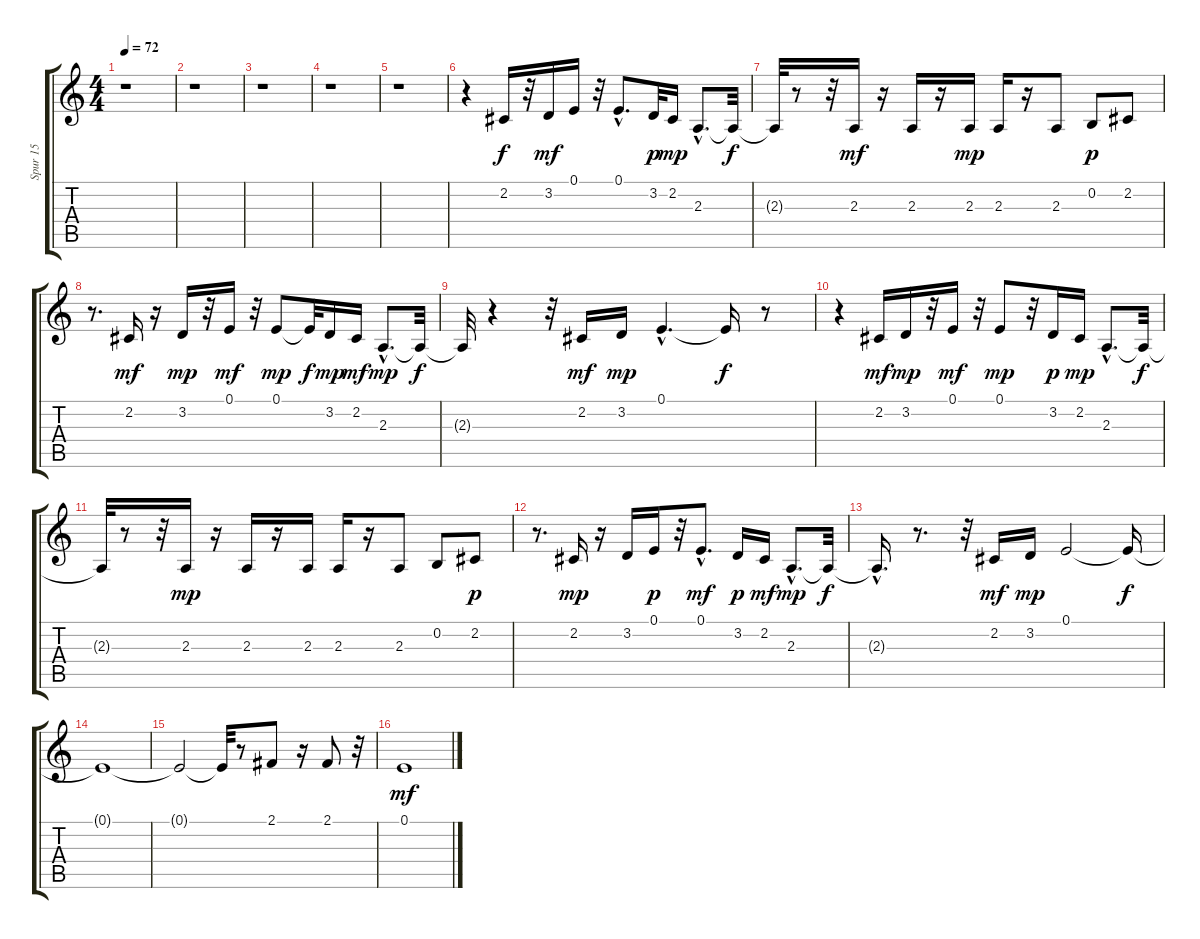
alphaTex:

\track ("Spur 15" "Spur 15") {instrument choiraahs}
\staff {score tabs}
\tuning (E4 B3 G3 D3 A2 E2) {hide}
\ts (4 4)
\tempo 72
\clef g2
\ks c
r.1{dy f} |
r.1 |
r.1 |
r.1 |
r.1 |
r.4 2.2.16 r.32 3.2.16{dy mf} 0.1.16 r.32 0.1{hac}.8{d} 3.2.32{dy p} 2.2.16{dy mp} 2.3{hac}.8{d} 2.3{t}.32{dy f} |
2.3{t}.32 r.8 r.32 2.3.16{dy mf} r.16 2.3.16 r.16 2.3.16{dy mp} 2.3.16 r.16 2.3.8 0.2.8{dy p} 2.2.8 |
r.8{d} 2.2.16{dy mf} r.16 3.2.16{dy mp} r.32 0.1.16{dy mf} r.32 0.1.8{dy mp} 0.1{t}.32{dy f} 3.2.16{dy mp} 2.2.16{dy mf} 2.3{hac}.8{d dy mp} 2.3{t}.32{dy f} |
2.3{t}.32 r.4 r.32 2.2.16{dy mf} 3.2.16{dy mp} 0.1{hac}.4{d} 0.1{t}.16{dy f} r.8 |
r.4 2.2.16{dy mf} 3.2.16{dy mp} r.32 0.1.16{dy mf} r.32 0.1.8{dy mp} r.32 3.2.16{dy p} 2.2.16{dy mp} 2.3{hac}.8{d} 2.3{t}.32{dy f} |
2.3{t}.32 r.8 r.32 2.3.16{dy mp} r.16 2.3.16 r.16 2.3.16 2.3.16 r.16 2.3.8 0.2.8 2.2.8{dy p} |
r.8{d} 2.2.16{dy mp} r.16 3.2.16 0.1.16{dy p} r.32 0.1{hac}.8{d dy mf} 3.2.16{dy p} 2.2.16{dy mf} 2.3{hac}.8{d dy mp} 2.3{t}.32{dy f} |
2.3{hac t}.16{d} r.8{d} r.32 2.2.16{dy mf} 3.2.16{dy mp} 0.1.2 0.1{t}.16{dy f} |
0.1{t}.1 |
0.1{t}.2 0.1{t}.32 r.8 2.1.8 r.16 2.1.8 r.32 |
0.1.1{dy mf}
